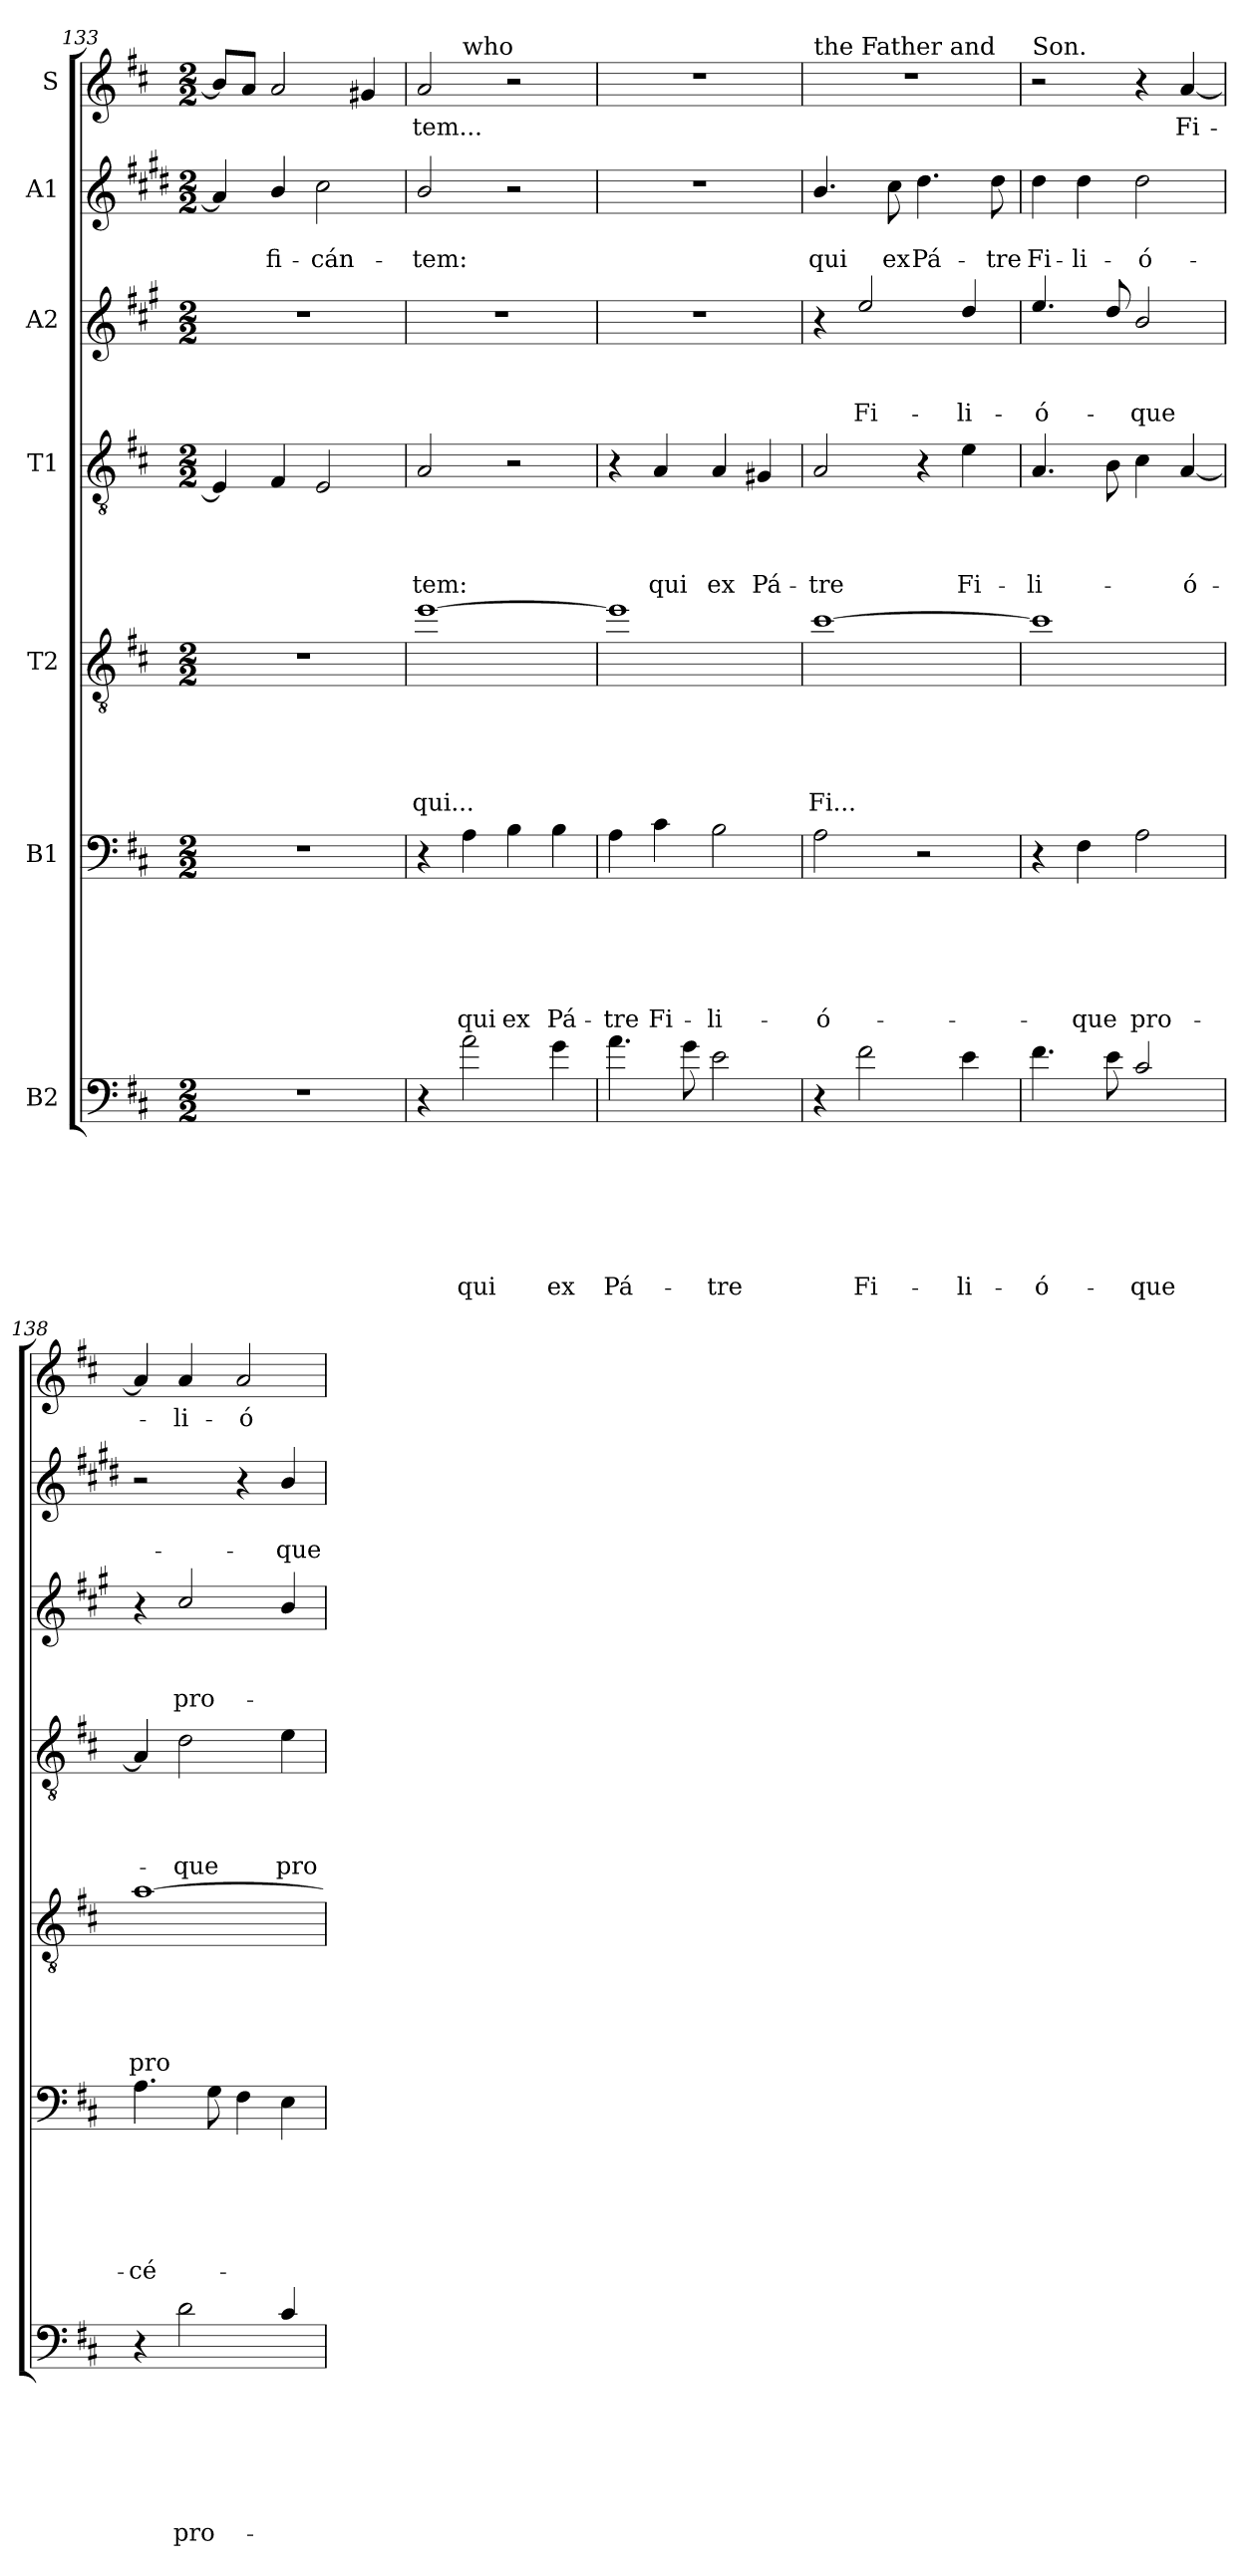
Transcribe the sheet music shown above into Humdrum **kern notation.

**kern	**text	**text	**text	**text	**text	**text	**text	**kern	**text	**text	**text	**text	**text	**text	**kern	**text	**text	**text	**text	**text	**kern	**text	**text	**text	**text	**kern	**text	**text	**text	**kern	**text	**text	**kern	**text
*part7	*part7	*part7	*part7	*part7	*part7	*part7	*part7	*part6	*part6	*part6	*part6	*part6	*part6	*part6	*part5	*part5	*part5	*part5	*part5	*part5	*part4	*part4	*part4	*part4	*part4	*part3	*part3	*part3	*part3	*part2	*part2	*part2	*part1	*part1
*staff7	*staff7	*staff7	*staff7	*staff7	*staff7	*staff7	*staff7	*staff6	*staff6	*staff6	*staff6	*staff6	*staff6	*staff6	*staff5	*staff5	*staff5	*staff5	*staff5	*staff5	*staff4	*staff4	*staff4	*staff4	*staff4	*staff3	*staff3	*staff3	*staff3	*staff2	*staff2	*staff2	*staff1	*staff1
*I"B2	*	*	*	*	*	*	*	*I"B1	*	*	*	*	*	*	*I"T2	*	*	*	*	*	*I"T1	*	*	*	*	*I"A2	*	*	*	*I"A1	*	*	*I"S	*
*clefF4	*	*	*	*	*	*	*	*clefF4	*	*	*	*	*	*	*clefGv2	*	*	*	*	*	*clefGv2	*	*	*	*	*clefG2	*	*	*	*clefG2	*	*	*clefG2	*
*ITrd7c12	*	*	*	*	*	*	*	*	*	*	*	*	*	*	*ITrd8c14	*	*	*	*	*	*	*	*	*	*	*ITrd4c7	*	*	*	*ITrd1c2	*	*	*	*
*k[f#c#]	*	*	*	*	*	*	*	*k[f#c#]	*	*	*	*	*	*	*k[f#c#]	*	*	*	*	*	*k[f#c#]	*	*	*	*	*k[f#c#]	*	*	*	*k[f#c#]	*	*	*k[f#c#]	*
*D:	*	*	*	*	*	*	*	*D:	*	*	*	*	*	*	*D:	*	*	*	*	*	*D:	*	*	*	*	*D:	*	*	*	*D:	*	*	*D:	*
*M2/2	*	*	*	*	*	*	*	*M2/2	*	*	*	*	*	*	*M2/2	*	*	*	*	*	*M2/2	*	*	*	*	*M2/2	*	*	*	*M2/2	*	*	*M2/2	*
=133	=133	=133	=133	=133	=133	=133	=133	=133	=133	=133	=133	=133	=133	=133	=133	=133	=133	=133	=133	=133	=133	=133	=133	=133	=133	=133	=133	=133	=133	=133	=133	=133	=133	=133
1r	.	.	.	.	.	.	.	1r	.	.	.	.	.	.	1r	.	.	.	.	.	4E/]	.	.	.	.	1r	.	.	.	4g/]	.	.	8b/L]	.
.	.	.	.	.	.	.	.	.	.	.	.	.	.	.	.	.	.	.	.	.	.	.	.	.	.	.	.	.	.	.	.	.	8a/J	.
!	!	!	!	!	!	!	!	!	!	!	!	!	!	!	!	!	!	!	!	!	!	!	!	!	!	!	!	!	!	!	!	!LO:LY:b	!	!
.	.	.	.	.	.	.	.	.	.	.	.	.	.	.	.	.	.	.	.	.	4F#/	.	.	.	.	.	.	.	.	4a/	.	-fi-	2a/	.
!	!	!	!	!	!	!	!	!	!	!	!	!	!	!	!	!	!	!	!	!	!	!	!	!	!	!	!	!	!	!	!	!LO:LY:b	!	!
.	.	.	.	.	.	.	.	.	.	.	.	.	.	.	.	.	.	.	.	.	2E/	.	.	.	.	.	.	.	.	2b\	.	-cán-	.	.
.	.	.	.	.	.	.	.	.	.	.	.	.	.	.	.	.	.	.	.	.	.	.	.	.	.	.	.	.	.	.	.	.	4g#/	.
=134	=134	=134	=134	=134	=134	=134	=134	=134	=134	=134	=134	=134	=134	=134	=134	=134	=134	=134	=134	=134	=134	=134	=134	=134	=134	=134	=134	=134	=134	=134	=134	=134	=134	=134
!	!	!	!	!	!	!	!	!	!	!	!	!	!	!	!	!	!	!	!	!LO:LY:b	!	!	!	!	!LO:LY:b	!	!	!	!	!	!	!LO:LY:b	!	!LO:LY:b
*	*	*	*	*	*	*	*	*	*	*	*	*	*	*	*	*	*	*	*	*	*	*	*	*	*	*	*	*	*	*	*	*	*^	*
4r	.	.	.	.	.	.	.	4r	.	.	.	.	.	.	[1e	.	.	.	.	qui...	2A/	.	.	.	-tem:	1r	.	.	.	2a/	.	-tem:	2a/	4ryy	-tem...
!	!	!	!	!	!	!	!	!	!	!	!	!	!	!	!	!	!	!	!	!	!	!	!	!	!	!	!	!	!	!	!	!	!	!LO:TX:a:t=who	!
!	!	!	!	!	!	!	!LO:LY:b	!	!	!	!	!	!	!LO:LY:b	!	!	!	!	!	!	!	!	!	!	!	!	!	!	!	!	!	!	!	!	!
2A\	.	.	.	.	.	.	qui	4A\	.	.	.	.	.	qui	.	.	.	.	.	.	.	.	.	.	.	.	.	.	.	.	.	.	.	2.ryy	.
!	!	!	!	!	!	!	!	!	!	!	!	!	!	!LO:LY:b	!	!	!	!	!	!	!	!	!	!	!	!	!	!	!	!	!	!	!	!	!
.	.	.	.	.	.	.	.	4B\	.	.	.	.	.	ex	.	.	.	.	.	.	2r	.	.	.	.	.	.	.	.	2r	.	.	2r	.	.
!	!	!	!	!	!	!	!LO:LY:b	!	!	!	!	!	!	!LO:LY:b	!	!	!	!	!	!	!	!	!	!	!	!	!	!	!	!	!	!	!	!	!
4G\	.	.	.	.	.	.	ex	4B\	.	.	.	.	.	Pá-	.	.	.	.	.	.	.	.	.	.	.	.	.	.	.	.	.	.	.	.	.
=135	=135	=135	=135	=135	=135	=135	=135	=135	=135	=135	=135	=135	=135	=135	=135	=135	=135	=135	=135	=135	=135	=135	=135	=135	=135	=135	=135	=135	=135	=135	=135	=135	=135	=135	=135
!	!	!	!	!	!	!	!	!	!	!	!	!	!	!	!	!	!	!	!	!	!	!	!	!	!	!	!	!	!	!	!	!	!LO:TX:a:t=proceeds from	!	!
!	!	!	!	!	!	!	!LO:LY:b	!	!	!	!	!	!	!LO:LY:b	!	!	!	!	!	!	!	!	!	!	!	!	!	!	!	!	!	!	!	!	!
*	*	*	*	*	*	*	*	*	*	*	*	*	*	*	*	*	*	*	*	*	*	*	*	*	*	*	*	*	*	*	*	*	*v	*v	*
4.A\	.	.	.	.	.	.	Pá-	4A\	.	.	.	.	.	-tre	1e]	.	.	.	.	.	4r	.	.	.	.	1r	.	.	.	1r	.	.	1r	.
!	!	!	!	!	!	!	!	!	!	!	!	!	!	!LO:LY:b	!	!	!	!	!	!	!	!	!	!	!LO:LY:b	!	!	!	!	!	!	!	!	!
.	.	.	.	.	.	.	.	4c#\	.	.	.	.	.	Fi-	.	.	.	.	.	.	4A/	.	.	.	qui	.	.	.	.	.	.	.	.	.
8G\	.	.	.	.	.	.	.	.	.	.	.	.	.	.	.	.	.	.	.	.	.	.	.	.	.	.	.	.	.	.	.	.	.	.
!	!	!	!	!	!	!	!LO:LY:b	!	!	!	!	!	!	!LO:LY:b	!	!	!	!	!	!	!	!	!	!	!LO:LY:b	!	!	!	!	!	!	!	!	!
2E\	.	.	.	.	.	.	-tre	2B\	.	.	.	.	.	-li-	.	.	.	.	.	.	4A/	.	.	.	ex	.	.	.	.	.	.	.	.	.
!	!	!	!	!	!	!	!	!	!	!	!	!	!	!	!	!	!	!	!	!	!	!	!	!	!LO:LY:b	!	!	!	!	!	!	!	!	!
.	.	.	.	.	.	.	.	.	.	.	.	.	.	.	.	.	.	.	.	.	4G#/	.	.	.	Pá-	.	.	.	.	.	.	.	.	.
!!LO:PB:g=z
=136	=136	=136	=136	=136	=136	=136	=136	=136	=136	=136	=136	=136	=136	=136	=136	=136	=136	=136	=136	=136	=136	=136	=136	=136	=136	=136	=136	=136	=136	=136	=136	=136	=136	=136
!	!	!	!	!	!	!	!	!	!	!	!	!	!	!	!	!	!	!	!	!	!	!	!	!	!	!	!	!	!	!	!	!	!LO:TX:a:t=the Father and	!
!	!	!	!	!	!	!	!	!	!	!	!	!	!	!LO:LY:b	!	!	!	!	!	!LO:LY:b	!	!	!	!	!LO:LY:b	!	!	!	!	!	!	!LO:LY:b	!	!
4r	.	.	.	.	.	.	.	2A\	.	.	.	.	.	-ó-	[1c#	.	.	.	.	Fi...	2A/	.	.	.	-tre	4r	.	.	.	4.a/	.	qui	1r	.
!	!	!	!	!	!	!	!LO:LY:b	!	!	!	!	!	!	!	!	!	!	!	!	!	!	!	!	!	!	!	!	!	!LO:LY:b	!	!	!	!	!
2F#\	.	.	.	.	.	.	Fi-	.	.	.	.	.	.	.	.	.	.	.	.	.	.	.	.	.	.	2a/	.	.	Fi-	.	.	.	.	.
!	!	!	!	!	!	!	!	!	!	!	!	!	!	!	!	!	!	!	!	!	!	!	!	!	!	!	!	!	!	!	!	!LO:LY:b	!	!
.	.	.	.	.	.	.	.	.	.	.	.	.	.	.	.	.	.	.	.	.	.	.	.	.	.	.	.	.	.	8b\	.	ex	.	.
!	!	!	!	!	!	!	!	!	!	!	!	!	!	!	!	!	!	!	!	!	!	!	!	!	!	!	!	!	!	!	!	!LO:LY:b	!	!
.	.	.	.	.	.	.	.	2r	.	.	.	.	.	.	.	.	.	.	.	.	4r	.	.	.	.	.	.	.	.	4.cc#\	.	Pá-	.	.
!	!	!	!	!	!	!	!LO:LY:b	!	!	!	!	!	!	!	!	!	!	!	!	!	!	!	!	!	!LO:LY:b	!	!	!	!LO:LY:b	!	!	!	!	!
4E\	.	.	.	.	.	.	-li-	.	.	.	.	.	.	.	.	.	.	.	.	.	4e\	.	.	.	Fi-	4g/	.	.	-li-	.	.	.	.	.
!	!	!	!	!	!	!	!	!	!	!	!	!	!	!	!	!	!	!	!	!	!	!	!	!	!	!	!	!	!	!	!	!LO:LY:b	!	!
.	.	.	.	.	.	.	.	.	.	.	.	.	.	.	.	.	.	.	.	.	.	.	.	.	.	.	.	.	.	8cc#\	.	-tre	.	.
=137	=137	=137	=137	=137	=137	=137	=137	=137	=137	=137	=137	=137	=137	=137	=137	=137	=137	=137	=137	=137	=137	=137	=137	=137	=137	=137	=137	=137	=137	=137	=137	=137	=137	=137
!	!	!	!	!	!	!	!	!	!	!	!	!	!	!	!	!	!	!	!	!	!	!	!	!	!	!	!	!	!	!	!	!	!LO:TX:a:t=Son.	!
!	!	!	!	!	!	!	!LO:LY:b	!	!	!	!	!	!	!	!	!	!	!	!	!	!	!	!	!	!LO:LY:b	!	!	!	!LO:LY:b	!	!	!LO:LY:b	!	!
4.F#\	.	.	.	.	.	.	-ó-	4r	.	.	.	.	.	.	1c#]	.	.	.	.	.	4.A/	.	.	.	-li-	4.a/	.	.	-ó-	4cc#\	.	Fi-	2r	.
!	!	!	!	!	!	!	!	!	!	!	!	!	!	!LO:LY:b	!	!	!	!	!	!	!	!	!	!	!	!	!	!	!	!	!	!LO:LY:b	!	!
.	.	.	.	.	.	.	.	4F#\	.	.	.	.	.	-que	.	.	.	.	.	.	.	.	.	.	.	.	.	.	.	4cc#\	.	-li-	.	.
8E\	.	.	.	.	.	.	.	.	.	.	.	.	.	.	.	.	.	.	.	.	8B\	.	.	.	.	8g/	.	.	.	.	.	.	.	.
!	!	!	!	!	!	!	!LO:LY:b	!	!	!	!	!	!	!LO:LY:b	!	!	!	!	!	!	!	!	!	!	!	!	!	!	!LO:LY:b	!	!	!LO:LY:b	!	!
2C#/	.	.	.	.	.	.	-que	2A\	.	.	.	.	.	pro-	.	.	.	.	.	.	4c#\	.	.	.	.	2e/	.	.	-que	2cc#\	.	-ó-	4r	.
!	!	!	!	!	!	!	!	!	!	!	!	!	!	!	!	!	!	!	!	!	!	!	!	!	!LO:LY:b	!	!	!	!	!	!	!	!	!LO:LY:b
.	.	.	.	.	.	.	.	.	.	.	.	.	.	.	.	.	.	.	.	.	[4A/	.	.	.	-ó-	.	.	.	.	.	.	.	[4a/	Fi-
=138	=138	=138	=138	=138	=138	=138	=138	=138	=138	=138	=138	=138	=138	=138	=138	=138	=138	=138	=138	=138	=138	=138	=138	=138	=138	=138	=138	=138	=138	=138	=138	=138	=138	=138
!	!	!	!	!	!	!	!	!	!	!	!	!	!	!LO:LY:b	!	!	!	!	!	!LO:LY:b	!	!	!	!	!	!	!	!	!	!	!	!	!	!
4r	.	.	.	.	.	.	.	4.A\	.	.	.	.	.	-cé-	[1A	.	.	.	.	pro-	4A/]	.	.	.	.	4r	.	.	.	2r	.	.	4a/]	.
!	!	!	!	!	!	!	!LO:LY:b	!	!	!	!	!	!	!	!	!	!	!	!	!	!	!	!	!	!LO:LY:b	!	!	!	!LO:LY:b	!	!	!	!	!LO:LY:b
2D\	.	.	.	.	.	.	pro-	.	.	.	.	.	.	.	.	.	.	.	.	.	2d\	.	.	.	-que	2f#/	.	.	pro-	.	.	.	4a/	-li-
.	.	.	.	.	.	.	.	8G\	.	.	.	.	.	.	.	.	.	.	.	.	.	.	.	.	.	.	.	.	.	.	.	.	.	.
!	!	!	!	!	!	!	!	!	!	!	!	!	!	!	!	!	!	!	!	!	!	!	!	!	!	!	!	!	!	!	!	!	!	!LO:LY:b
.	.	.	.	.	.	.	.	4F#\	.	.	.	.	.	.	.	.	.	.	.	.	.	.	.	.	.	.	.	.	.	4r	.	.	2a/	-ó-
!	!	!	!	!	!	!	!	!	!	!	!	!	!	!	!	!	!	!	!	!	!	!	!	!	!LO:LY:b	!	!	!	!	!	!	!LO:LY:b	!	!
4C#/	.	.	.	.	.	.	.	4E\	.	.	.	.	.	.	.	.	.	.	.	.	4e\	.	.	.	pro-	4e/	.	.	.	4a/	.	-que	.	.
=	=	=	=	=	=	=	=	=	=	=	=	=	=	=	=	=	=	=	=	=	=	=	=	=	=	=	=	=	=	=	=	=	=	=
*-	*-	*-	*-	*-	*-	*-	*-	*-	*-	*-	*-	*-	*-	*-	*-	*-	*-	*-	*-	*-	*-	*-	*-	*-	*-	*-	*-	*-	*-	*-	*-	*-	*-	*-
